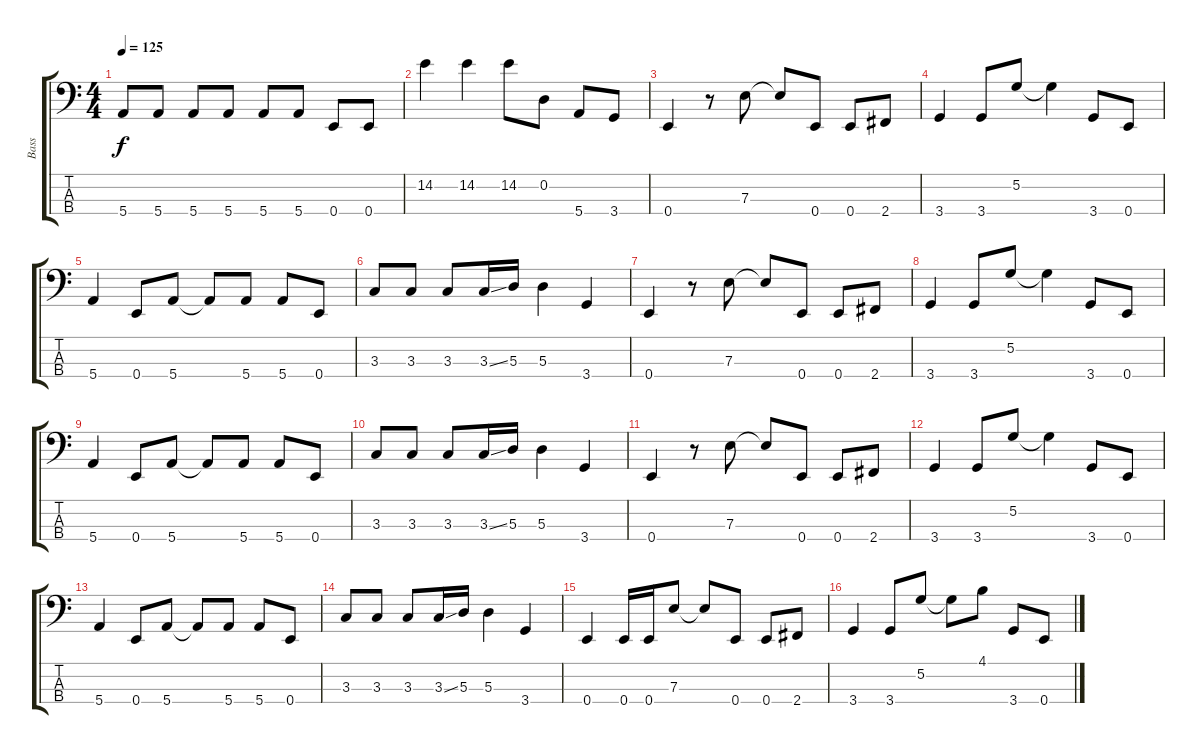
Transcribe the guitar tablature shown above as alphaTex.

\track ("Bass" "Bass") {instrument electricbasspick}
\staff {score tabs}
\tuning (G2 D2 A1 E1) {hide}
\ts (4 4)
\tempo 125
\clef f4
\ks c
5.4.8{dy f} 5.4.8 5.4.8 5.4.8 5.4.8 5.4.8 0.4.8 0.4.8 |
14.2.4 14.2.4 14.2.8 0.2.8 5.4.8 3.4.8 |
0.4.4 r.8 7.3.8 7.3{t}.8 0.4.8 0.4.8 2.4.8 |
3.4.4 3.4.8 5.2.8 5.2{t}.4 3.4.8 0.4.8 |
5.4.4 0.4.8 5.4.8 5.4{t}.8 5.4.8 5.4.8 0.4.8 |
3.3.8 3.3.8 3.3.8 3.3{ss}.16 5.3.16 5.3.4 3.4.4 |
0.4.4 r.8 7.3.8 7.3{t}.8 0.4.8 0.4.8 2.4.8 |
3.4.4 3.4.8 5.2.8 5.2{t}.4 3.4.8 0.4.8 |
5.4.4 0.4.8 5.4.8 5.4{t}.8 5.4.8 5.4.8 0.4.8 |
3.3.8 3.3.8 3.3.8 3.3{ss}.16 5.3.16 5.3.4 3.4.4 |
0.4.4 r.8 7.3.8 7.3{t}.8 0.4.8 0.4.8 2.4.8 |
3.4.4 3.4.8 5.2.8 5.2{t}.4 3.4.8 0.4.8 |
5.4.4 0.4.8 5.4.8 5.4{t}.8 5.4.8 5.4.8 0.4.8 |
3.3.8 3.3.8 3.3.8 3.3{ss}.16 5.3.16 5.3.4 3.4.4 |
0.4.4 0.4.16 0.4.16 7.3.8 7.3{t}.8 0.4.8 0.4.8 2.4.8 |
3.4.4 3.4.8 5.2.8 5.2{t}.8 4.1.8 3.4.8 0.4.8
